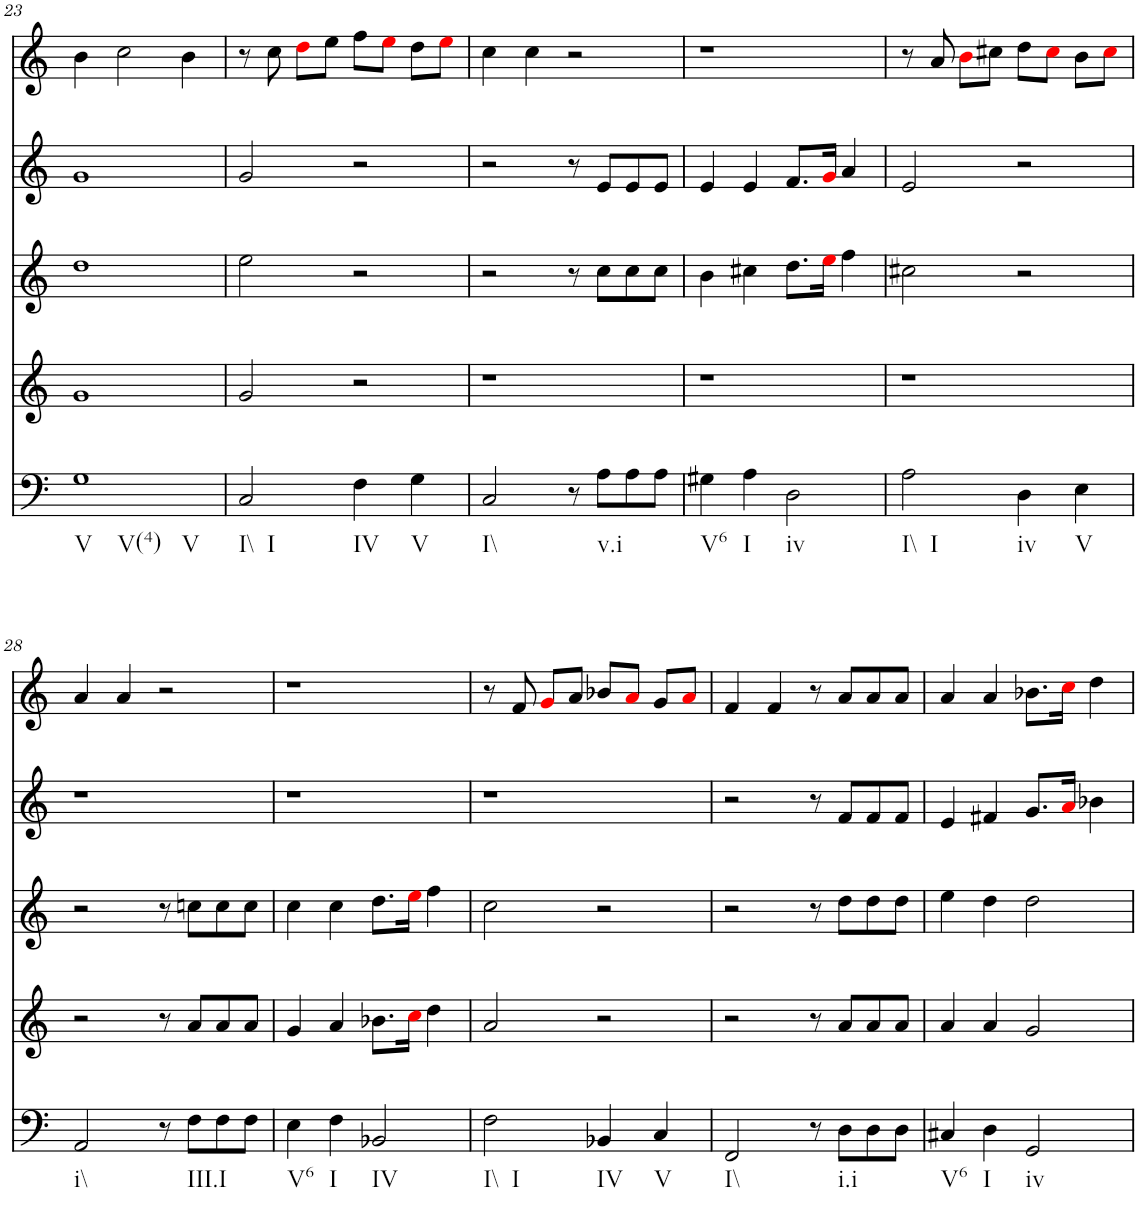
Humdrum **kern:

**kern	**kern	**kern	**kern	**kern
*part5	*part4	*part3	*part2	*part1
*staff5	*staff4	*staff3	*staff2	*staff1
*I"vox	*I"vox	*I"vox	*I"vox	*I"vox
!!LO:PB:g=z
*clefF4	*clefG2	*clefG2	*clefG2	*clefG2
*k[]	*k[]	*k[]	*k[]	*k[]
*M4/4	*M4/4	*M4/4	*M4/4	*M4/4
=23	=23	=23	=23	=23
!LO:TX:b:t=V	!	!	!	!
!LO:TX:b:t=V(4)	!	!	!	!
!LO:TX:b:t=V	!	!	!	!
1G	1g	1dd	1g	4b\
.	.	.	.	2cc\
.	.	.	.	4b\
=24	=24	=24	=24	=24
!LO:TX:b:t=I\\	!	!	!	!
!LO:TX:b:t=I	!	!	!	!
2C/	2g/	2ee\	2g/	8r
.	.	.	.	8cc\
.	.	.	.	8ddi\L
.	.	.	.	8ee\J
!LO:TX:b:t=IV	!	!	!	!
4F\	2r	2r	2r	8ff\L
.	.	.	.	8eei\J
!LO:TX:b:t=V	!	!	!	!
4G\	.	.	.	8dd\L
.	.	.	.	8eei\J
=25	=25	=25	=25	=25
!LO:TX:b:t=I\\	!	!	!	!
2C/	1r	2r	2r	4cc\
.	.	.	.	4cc\
8r	.	8r	8r	2r
!LO:TX:b:t=v.i	!	!	!	!
8A\L	.	8cc\L	8e/L	.
8A\	.	8cc\	8e/	.
8A\J	.	8cc\J	8e/J	.
=26	=26	=26	=26	=26
!LO:TX:b:t=V6	!	!	!	!
4G#X\	1r	4b\	4e/	1r
!LO:TX:b:t=I	!	!	!	!
4A\	.	4cc#X\	4e/	.
!LO:TX:b:t=iv	!	!	!	!
2D\	.	8.dd\L	8.f/L	.
.	.	16eei\Jk	16gi/Jk	.
.	.	4ff\	4a/	.
=27	=27	=27	=27	=27
!LO:TX:b:t=I\\	!	!	!	!
!LO:TX:b:t=I	!	!	!	!
2A\	1r	2cc#X\	2e/	8r
.	.	.	.	8a/
.	.	.	.	8bi\L
.	.	.	.	8cc#X\J
!LO:TX:b:t=iv	!	!	!	!
4D\	.	2r	2r	8dd\L
.	.	.	.	8cc#i\J
!LO:TX:b:t=V	!	!	!	!
4E\	.	.	.	8b\L
.	.	.	.	8cc#i\J
!!LO:LB:g=z
=28	=28	=28	=28	=28
!LO:TX:b:t=i\\	!	!	!	!
2AA/	2r	2r	1r	4a/
.	.	.	.	4a/
8r	8r	8r	.	2r
!LO:TX:b:t=III.I	!	!	!	!
8F\L	8a/L	8ccn\L	.	.
8F\	8a/	8cc\	.	.
8F\J	8a/J	8cc\J	.	.
=29	=29	=29	=29	=29
!LO:TX:b:t=V6	!	!	!	!
4E\	4g/	4cc\	1r	1r
!LO:TX:b:t=I	!	!	!	!
4F\	4a/	4cc\	.	.
!LO:TX:b:t=IV	!	!	!	!
2BB-X/	8.b-X\L	8.dd\L	.	.
.	16cci\Jk	16eei\Jk	.	.
.	4dd\	4ff\	.	.
=30	=30	=30	=30	=30
!LO:TX:b:t=I\\	!	!	!	!
!LO:TX:b:t=I	!	!	!	!
2F\	2a/	2cc\	1r	8r
.	.	.	.	8f/
.	.	.	.	8gi/L
.	.	.	.	8a/J
!LO:TX:b:t=IV	!	!	!	!
4BB-X/	2r	2r	.	8b-X/L
.	.	.	.	8ai/J
!LO:TX:b:t=V	!	!	!	!
4C/	.	.	.	8g/L
.	.	.	.	8ai/J
=31	=31	=31	=31	=31
!LO:TX:b:t=I\\	!	!	!	!
2FF/	2r	2r	2r	4f/
.	.	.	.	4f/
8r	8r	8r	8r	8r
!LO:TX:b:t=i.i	!	!	!	!
8D\L	8a/L	8dd\L	8f/L	8a/L
8D\	8a/	8dd\	8f/	8a/
8D\J	8a/J	8dd\J	8f/J	8a/J
=32	=32	=32	=32	=32
!LO:TX:b:t=V6	!	!	!	!
4C#X/	4a/	4ee\	4e/	4a/
!LO:TX:b:t=I	!	!	!	!
4D\	4a/	4dd\	4f#X/	4a/
!LO:TX:b:t=iv	!	!	!	!
2GG/	2g/	2dd\	8.g/L	8.b-X\L
.	.	.	16ai/Jk	16cci\Jk
.	.	.	4b-X\	4dd\
=	=	=	=	=
*-	*-	*-	*-	*-
